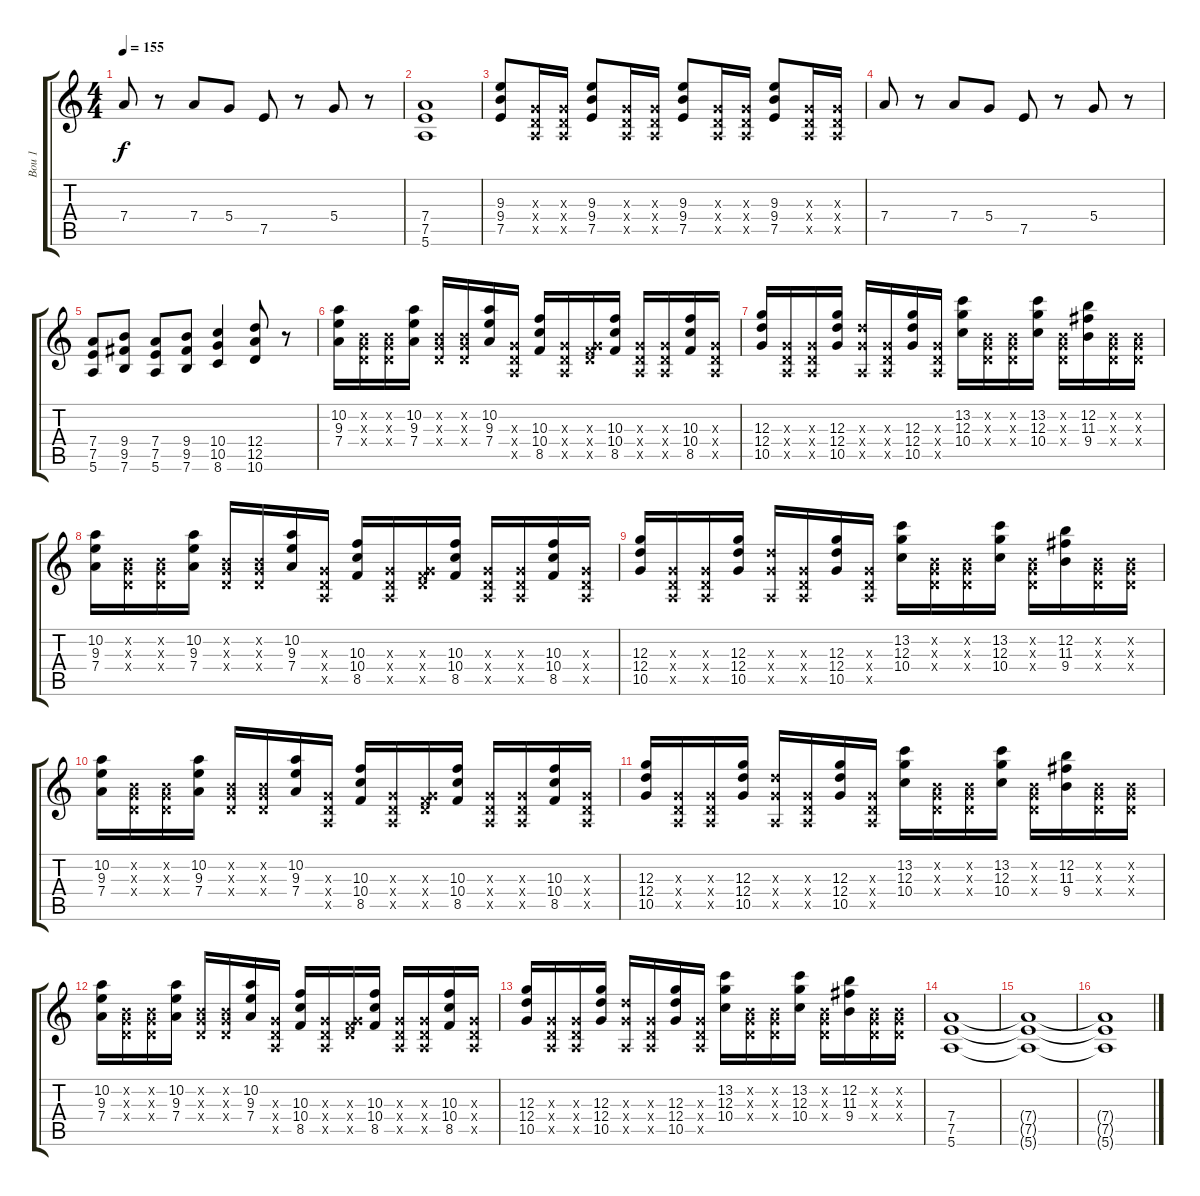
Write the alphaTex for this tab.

\track ("Bou 1" "Bou 1") {instrument distortionguitar}
\staff {score tabs}
\tuning (E4 B3 G3 D3 A2 E2) {hide}
\ts (4 4)
\tempo 155
\clef g2
\ks c
7.4.8{dy f} r.8 7.4.8 5.4.8 7.5.8 r.8 5.4.8 r.8 |
(7.4 7.5 5.6).1 |
(9.3 9.4 7.5).8 (0.3{x} 0.4{x} 0.5{x}).16 (0.3{x} 0.4{x} 0.5{x}).16 (9.3 9.4 7.5).8 (0.3{x} 0.4{x} 0.5{x}).16 (0.3{x} 0.4{x} 0.5{x}).16 (9.3 9.4 7.5).8 (0.3{x} 0.4{x} 0.5{x}).16 (0.3{x} 0.4{x} 0.5{x}).16 (9.3 9.4 7.5).8 (0.3{x} 0.4{x} 0.5{x}).16 (0.3{x} 0.4{x} 0.5{x}).16 |
7.4.8 r.8 7.4.8 5.4.8 7.5.8 r.8 5.4.8 r.8 |
(7.4 7.5 5.6).8 (9.4 9.5 7.6).8 (7.4 7.5 5.6).8 (9.4 9.5 7.6).8 (10.4 10.5 8.6).4 (12.4 12.5 10.6).8 r.8 |
(10.2 9.3 7.4).16 (0.2{x} 0.3{x} 0.4{x}).16 (0.2{x} 0.3{x} 0.4{x}).16 (10.2 9.3 7.4).16 (0.2{x} 0.3{x} 0.4{x}).16 (0.2{x} 0.3{x} 0.4{x}).16 (10.2 9.3 7.4).16 (0.3{x} 0.4{x} 0.5{x}).16 (10.3 10.4 8.5).16 (0.3{x} 0.4{x} 0.5{x}).16 (0.3{x} 0.4{x} 8.5{x}).16 (10.3 10.4 8.5).16 (0.3{x} 0.4{x} 0.5{x}).16 (0.3{x} 0.4{x} 0.5{x}).16 (10.3 10.4 8.5).16 (0.3{x} 0.4{x} 0.5{x}).16 |
(12.3 12.4 10.5).16 (0.3{x} 0.4{x} 0.5{x}).16 (0.3{x} 0.4{x} 0.5{x}).16 (12.3 12.4 10.5).16 (0.3{x} 12.4{x} 0.5{x}).16 (0.3{x} 0.4{x} 0.5{x}).16 (12.3 12.4 10.5).16 (0.3{x} 0.4{x} 0.5{x}).16 (13.2 12.3 10.4).16 (0.2{x} 0.3{x} 0.4{x}).16 (0.2{x} 0.3{x} 0.4{x}).16 (13.2 12.3 10.4).16 (0.2{x} 0.3{x} 0.4{x}).16 (12.2 11.3 9.4).16 (0.2{x} 0.3{x} 0.4{x}).16 (0.2{x} 0.3{x} 0.4{x}).16 |
(10.2 9.3 7.4).16 (0.2{x} 0.3{x} 0.4{x}).16 (0.2{x} 0.3{x} 0.4{x}).16 (10.2 9.3 7.4).16 (0.2{x} 0.3{x} 0.4{x}).16 (0.2{x} 0.3{x} 0.4{x}).16 (10.2 9.3 7.4).16 (0.3{x} 0.4{x} 0.5{x}).16 (10.3 10.4 8.5).16 (0.3{x} 0.4{x} 0.5{x}).16 (0.3{x} 0.4{x} 8.5{x}).16 (10.3 10.4 8.5).16 (0.3{x} 0.4{x} 0.5{x}).16 (0.3{x} 0.4{x} 0.5{x}).16 (10.3 10.4 8.5).16 (0.3{x} 0.4{x} 0.5{x}).16 |
(12.3 12.4 10.5).16 (0.3{x} 0.4{x} 0.5{x}).16 (0.3{x} 0.4{x} 0.5{x}).16 (12.3 12.4 10.5).16 (0.3{x} 12.4{x} 0.5{x}).16 (0.3{x} 0.4{x} 0.5{x}).16 (12.3 12.4 10.5).16 (0.3{x} 0.4{x} 0.5{x}).16 (13.2 12.3 10.4).16 (0.2{x} 0.3{x} 0.4{x}).16 (0.2{x} 0.3{x} 0.4{x}).16 (13.2 12.3 10.4).16 (0.2{x} 0.3{x} 0.4{x}).16 (12.2 11.3 9.4).16 (0.2{x} 0.3{x} 0.4{x}).16 (0.2{x} 0.3{x} 0.4{x}).16 |
(10.2 9.3 7.4).16 (0.2{x} 0.3{x} 0.4{x}).16 (0.2{x} 0.3{x} 0.4{x}).16 (10.2 9.3 7.4).16 (0.2{x} 0.3{x} 0.4{x}).16 (0.2{x} 0.3{x} 0.4{x}).16 (10.2 9.3 7.4).16 (0.3{x} 0.4{x} 0.5{x}).16 (10.3 10.4 8.5).16 (0.3{x} 0.4{x} 0.5{x}).16 (0.3{x} 0.4{x} 8.5{x}).16 (10.3 10.4 8.5).16 (0.3{x} 0.4{x} 0.5{x}).16 (0.3{x} 0.4{x} 0.5{x}).16 (10.3 10.4 8.5).16 (0.3{x} 0.4{x} 0.5{x}).16 |
(12.3 12.4 10.5).16 (0.3{x} 0.4{x} 0.5{x}).16 (0.3{x} 0.4{x} 0.5{x}).16 (12.3 12.4 10.5).16 (0.3{x} 12.4{x} 0.5{x}).16 (0.3{x} 0.4{x} 0.5{x}).16 (12.3 12.4 10.5).16 (0.3{x} 0.4{x} 0.5{x}).16 (13.2 12.3 10.4).16 (0.2{x} 0.3{x} 0.4{x}).16 (0.2{x} 0.3{x} 0.4{x}).16 (13.2 12.3 10.4).16 (0.2{x} 0.3{x} 0.4{x}).16 (12.2 11.3 9.4).16 (0.2{x} 0.3{x} 0.4{x}).16 (0.2{x} 0.3{x} 0.4{x}).16 |
(10.2 9.3 7.4).16 (0.2{x} 0.3{x} 0.4{x}).16 (0.2{x} 0.3{x} 0.4{x}).16 (10.2 9.3 7.4).16 (0.2{x} 0.3{x} 0.4{x}).16 (0.2{x} 0.3{x} 0.4{x}).16 (10.2 9.3 7.4).16 (0.3{x} 0.4{x} 0.5{x}).16 (10.3 10.4 8.5).16 (0.3{x} 0.4{x} 0.5{x}).16 (0.3{x} 0.4{x} 8.5{x}).16 (10.3 10.4 8.5).16 (0.3{x} 0.4{x} 0.5{x}).16 (0.3{x} 0.4{x} 0.5{x}).16 (10.3 10.4 8.5).16 (0.3{x} 0.4{x} 0.5{x}).16 |
(12.3 12.4 10.5).16 (0.3{x} 0.4{x} 0.5{x}).16 (0.3{x} 0.4{x} 0.5{x}).16 (12.3 12.4 10.5).16 (0.3{x} 12.4{x} 0.5{x}).16 (0.3{x} 0.4{x} 0.5{x}).16 (12.3 12.4 10.5).16 (0.3{x} 0.4{x} 0.5{x}).16 (13.2 12.3 10.4).16 (0.2{x} 0.3{x} 0.4{x}).16 (0.2{x} 0.3{x} 0.4{x}).16 (13.2 12.3 10.4).16 (0.2{x} 0.3{x} 0.4{x}).16 (12.2 11.3 9.4).16 (0.2{x} 0.3{x} 0.4{x}).16 (0.2{x} 0.3{x} 0.4{x}).16 |
(7.4 7.5 5.6).1 |
(7.4{t} 7.5{t} 5.6{t}).1 |
(7.4{t} 7.5{t} 5.6{t}).1
